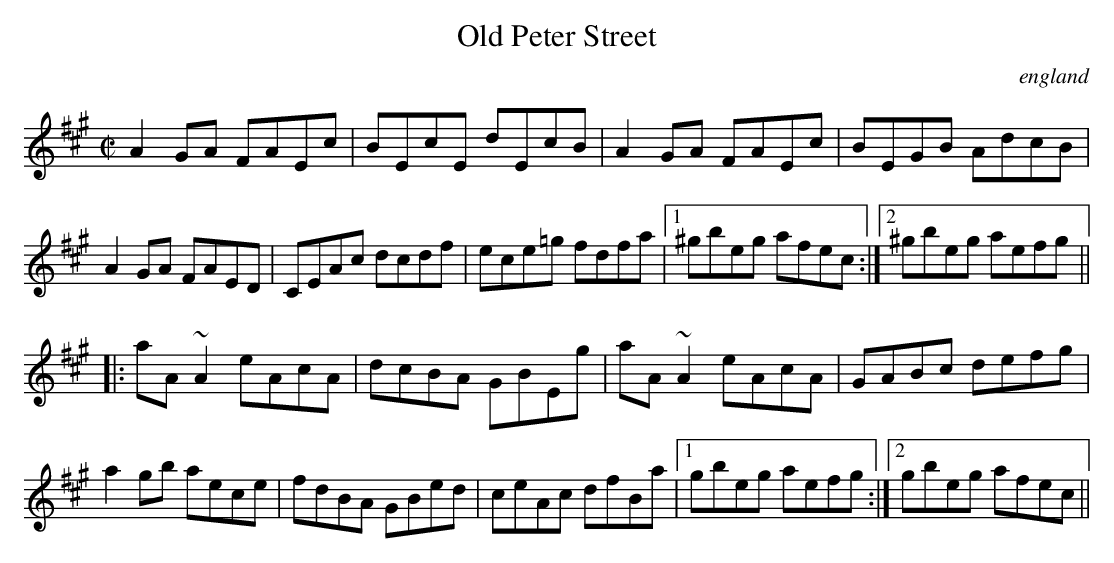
X:1
T:Old Peter Street
O:england
M:C|
K:A
A2GA FAEc|BEcE dEcB|A2GA FAEc|BEGB AdcB|
A2GA FAED|CEAc dcdf|ece=g fdfa|1 ^gbeg afec:|2 ^gbeg aefg||
|:aA~A2 eAcA|dcBA GBEg|aA~A2 eAcA|GABc defg|
a2gb aece|fdBA GBed|ceAc dfBa|1 gbeg aefg:|2 gbeg afec||
